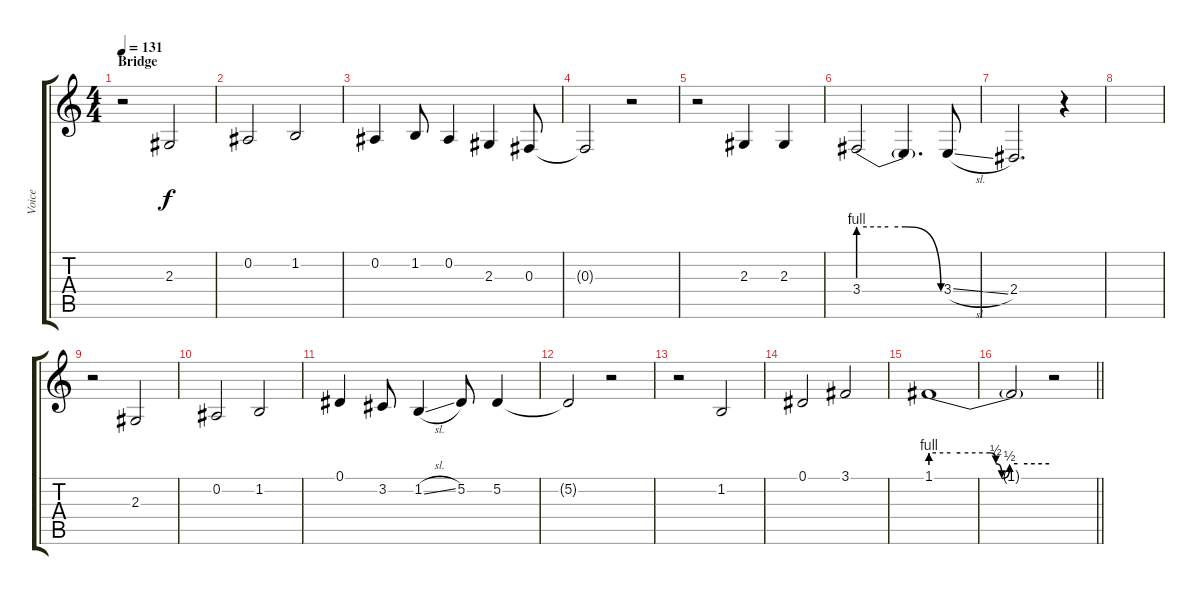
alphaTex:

\track ("Voice" "Voice") {instrument clarinet}
\staff {score tabs}
\tuning (Eb4 Bb3 Gb3 Db3 Ab2 Eb2) {hide}
\ts (4 4)
\section ("" "Bridge")
\tempo 131
\clef g2
\ks c
r.2{dy f} 2.3.2 |
0.2.2 1.2.2 |
0.2.4 1.2.8 0.2.4 2.3.4 0.3.8 |
0.3{t}.2 r.2 |
r.2 2.3.4 2.3.4 |
3.4{be (custom 0 4 21 4 33 4 58 0 60 0)}.2 3.4{t}.4{d} 3.4{sl}.8 |
2.4.2{d} r.4 |
|
r.2 2.3.2 |
0.2.2 1.2.2 |
0.1.4 3.2.8 1.2{sl}.4 5.2.8 5.2.4 |
5.2{t}.2 r.2 |
r.2 1.2.2 |
0.1.2 3.1.2 |
1.1{be (custom 0 4 10 4 15 4 30 4 33 2 36 0 40 2 44 2 60 2)}.1 |
\barLineRight lightlight
1.1{t}.2 r.2
